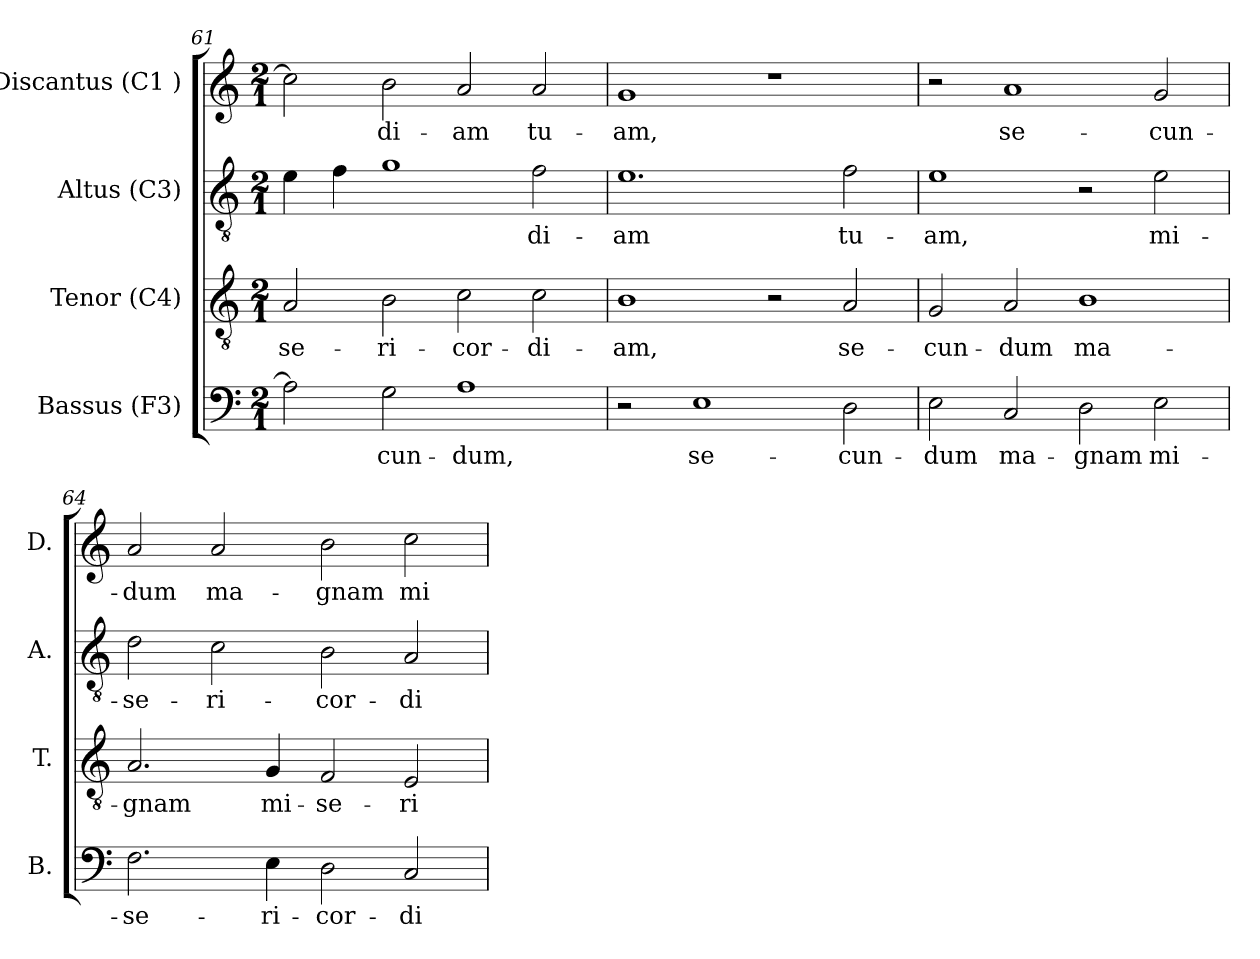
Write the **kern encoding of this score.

**kern	**text	**kern	**text	**kern	**text	**kern	**text
*part4	*part4	*part3	*part3	*part2	*part2	*part1	*part1
*staff4	*staff4	*staff3	*staff3	*staff2	*staff2	*staff1	*staff1
*I"Bassus (F3)	*	*I"Tenor (C4)	*	*I"Altus (C3)	*	*I"Discantus (C1 )	*
*I'B.	*	*I'T.	*	*I'A.	*	*I'D.	*
*clefF4	*	*clefGv2	*	*clefGv2	*	*clefG2	*
*k[]	*	*k[]	*	*k[]	*	*k[]	*
*C:	*	*C:	*	*C:	*	*C:	*
*M2/1	*	*M2/1	*	*M2/1	*	*M2/1	*
=61	=61	=61	=61	=61	=61	=61	=61
!	!LO:LY:b:cj	!	!LO:LY:b:cj	!	!LO:LY:b:cj	!	!LO:LY:b:cj
2A\]	--	2A/	-se-	4e\	--	2cc\]	--
!	!	!	!	!	!LO:LY:b:cj	!	!
.	.	.	.	4f\	--	.	.
!	!LO:LY:b:cj	!	!LO:LY:b:cj	!	!LO:LY:b:cj	!	!LO:LY:b:cj
2G\	-cun-	2B\	-ri-	1g	--	2b\	-di-
!	!LO:LY:b:cj	!	!LO:LY:b:cj	!	!	!	!LO:LY:b:cj
1A	-dum,	2c\	-cor-	.	.	2a/	-am
!	!	!	!LO:LY:b:cj	!	!LO:LY:b:cj	!	!LO:LY:b:cj
.	.	2c\	-di-	2f\	-di-	2a/	tu-
!!LO:PB:g=z
=62	=62	=62	=62	=62	=62	=62	=62
!	!	!	!LO:LY:b:cj	!	!LO:LY:b:cj	!	!LO:LY:b:cj
2r	.	1B	-am,	1.e	-am	1g	-am,
!	!LO:LY:b:cj	!	!	!	!	!	!
1E	se-	.	.	.	.	.	.
.	.	2r	.	.	.	1r	.
!	!LO:LY:b:cj	!	!LO:LY:b:cj	!	!LO:LY:b:cj	!	!
2D\	-cun-	2A/	se-	2f\	tu-	.	.
=63	=63	=63	=63	=63	=63	=63	=63
!	!LO:LY:b:cj	!	!LO:LY:b:cj	!	!LO:LY:b:cj	!	!
2E\	-dum	2G/	-cun-	1e	-am,	2r	.
!	!LO:LY:b:cj	!	!LO:LY:b:cj	!	!	!	!LO:LY:b:cj
2C/	ma-	2A/	-dum	.	.	1a	se-
!	!LO:LY:b:cj	!	!LO:LY:b:cj	!	!	!	!
2D\	-gnam	1B	ma-	2r	.	.	.
!	!LO:LY:b:cj	!	!	!	!LO:LY:b:cj	!	!LO:LY:b:cj
2E\	mi-	.	.	2e\	mi-	2g/	-cun-
=64	=64	=64	=64	=64	=64	=64	=64
!	!LO:LY:b:cj	!	!LO:LY:b:cj	!	!LO:LY:b:cj	!	!LO:LY:b:cj
2.F\	-se-	2.A/	-gnam	2d\	-se-	2a/	-dum
!	!	!	!	!	!LO:LY:b:cj	!	!LO:LY:b:cj
.	.	.	.	2c\	-ri-	2a/	ma-
!	!LO:LY:b:cj	!	!LO:LY:b:cj	!	!	!	!
4E\	-ri-	4G/	mi-	.	.	.	.
!	!LO:LY:b:cj	!	!LO:LY:b:cj	!	!LO:LY:b:cj	!	!LO:LY:b:cj
2D\	-cor-	2F/	-se-	2B\	-cor-	2b\	-gnam
!	!LO:LY:b:cj	!	!LO:LY:b:cj	!	!LO:LY:b:cj	!	!LO:LY:b:cj
2C/	-di-	2E/	-ri-	2A/	-di-	2cc\	mi-
=	=	=	=	=	=	=	=
*-	*-	*-	*-	*-	*-	*-	*-
